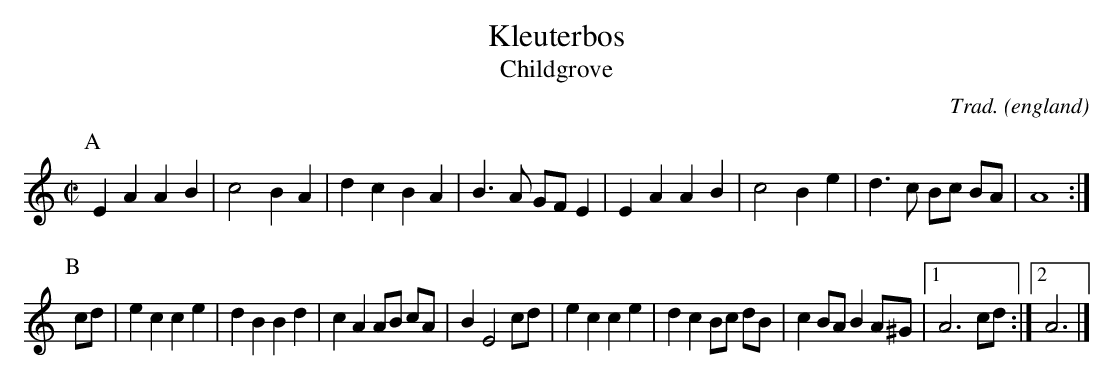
X:1
T:Kleuterbos
T:Childgrove
O:england
C:Trad.
L:1/8
M:C|
K:Am
P:A
E2 A2 A2 B2 | c4 B2 A2 | d2 c2 B2 A2 | B3 A GF E2 | E2 A2 A2 B2 | c4 B2 e2 | d3 c Bc BA | A8 :|]
P:B
cd | e2 c2 c2 e2 | d2 B2 B2 d2 | c2 A2 AB cA | B2 E4 cd | e2 c2 c2 e2 | d2 c2 Bc dB | c2 BA B2 A^G |1 A6 cd :|2 A6 |]
